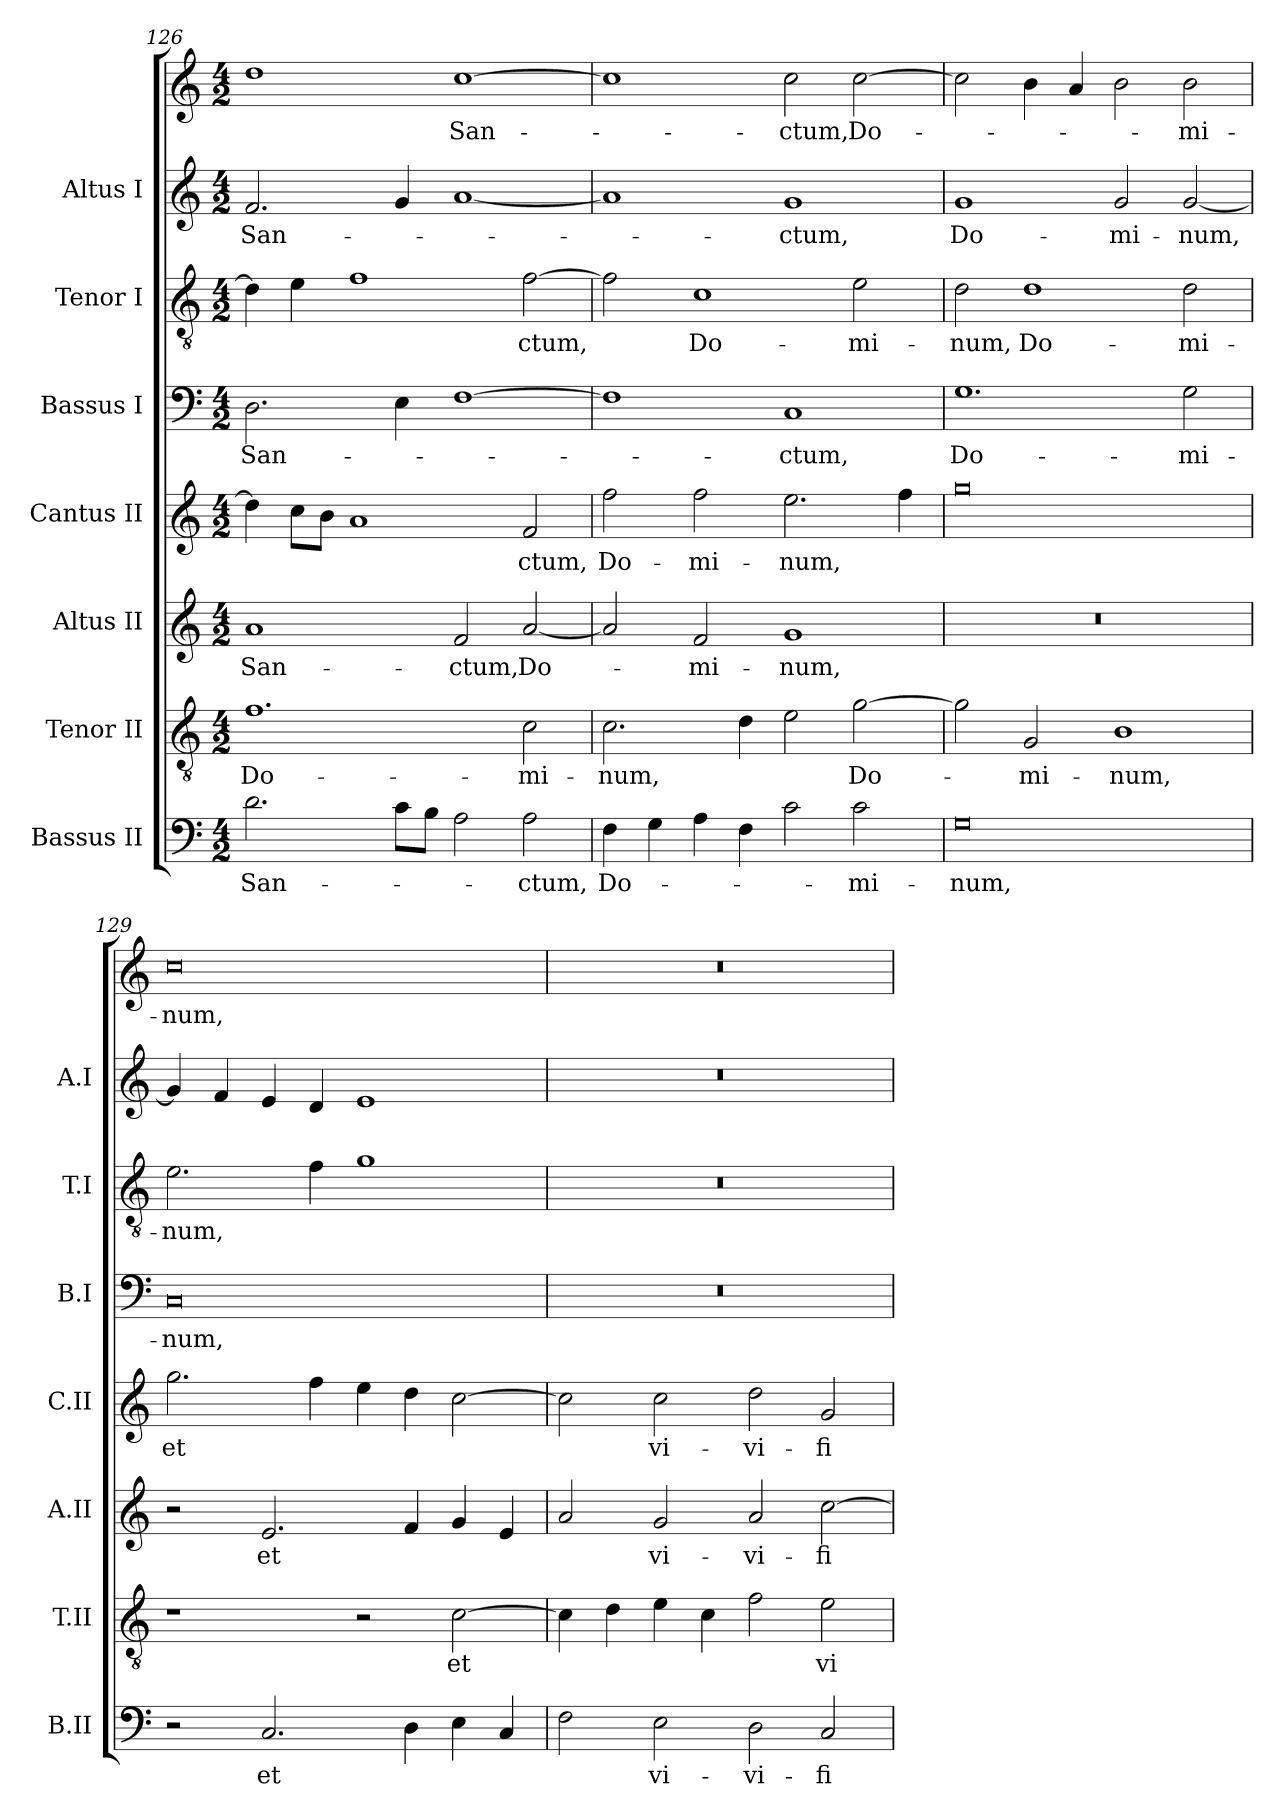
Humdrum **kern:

**kern	**text	**kern	**text	**kern	**text	**kern	**text	**kern	**text	**kern	**text	**kern	**text	**kern	**text
*part8	*part8	*part7	*part7	*part6	*part6	*part5	*part5	*part4	*part4	*part3	*part3	*part2	*part2	*part1	*part1
*staff8	*staff8	*staff7	*staff7	*staff6	*staff6	*staff5	*staff5	*staff4	*staff4	*staff3	*staff3	*staff2	*staff2	*staff1	*staff1
*I"Bassus II	*	*I"Tenor II	*	*I"Altus II	*	*I"Cantus II	*	*I"Bassus I	*	*I"Tenor I	*	*I"Altus I	*	*	*
*I'B.II	*	*I'T.II	*	*I'A.II	*	*I'C.II	*	*I'B.I	*	*I'T.I	*	*I'A.I	*	*	*
*clefF4	*	*clefGv2	*	*clefG2	*	*clefG2	*	*clefF4	*	*clefGv2	*	*clefG2	*	*clefG2	*
*	*	*ITrd7c12	*	*	*	*	*	*	*	*ITrd7c12	*	*	*	*	*
*k[]	*	*k[]	*	*k[]	*	*k[]	*	*k[]	*	*k[]	*	*k[]	*	*k[]	*
*C:	*	*C:	*	*C:	*	*C:	*	*C:	*	*C:	*	*C:	*	*C:	*
*M4/2	*	*M4/2	*	*M4/2	*	*M4/2	*	*M4/2	*	*M4/2	*	*M4/2	*	*M4/2	*
=126	=126	=126	=126	=126	=126	=126	=126	=126	=126	=126	=126	=126	=126	=126	=126
2.d\	San-	1.F\	Do-	1a/	San-	4dd\]	.	2.D\	San-	4D\]	.	2.f/	San-	1dd\	.
.	.	.	.	.	.	8cc\L	.	.	.	4E\	.	.	.	.	.
.	.	.	.	.	.	8b\J	.	.	.	.	.	.	.	.	.
.	.	.	.	.	.	1a/	.	.	.	1F\	.	.	.	.	.
8c\L	.	.	.	.	.	.	.	4E\	.	.	.	4g/	.	.	.
8B\J	.	.	.	.	.	.	.	.	.	.	.	.	.	.	.
2A\	.	.	.	2f/	-ctum,	.	.	[1F\	.	.	.	[1a/	.	[1cc\	San-
2A\	-ctum,	2C\	-mi-	[2a/	Do-	2f/	-ctum,	.	.	[2F\	-ctum,	.	.	.	.
=127	=127	=127	=127	=127	=127	=127	=127	=127	=127	=127	=127	=127	=127	=127	=127
4F\	Do-	2.C\	-num,	2a/]	.	2ff\	Do-	1F\]	.	2F\]	.	1a/]	.	1cc\]	.
4G\	.	.	.	.	.	.	.	.	.	.	.	.	.	.	.
4A\	.	.	.	2f/	-mi-	2ff\	-mi-	.	.	1C\	Do-	.	.	.	.
4F\	.	4D\	.	.	.	.	.	.	.	.	.	.	.	.	.
2c\	.	2E\	.	1g/	-num,	2.ee\	-num,	1C/	-ctum,	.	.	1g/	-ctum,	2cc\	-ctum,
2c\	-mi-	[2G\	Do-	.	.	.	.	.	.	2E\	-mi-	.	.	[2cc\	Do-
.	.	.	.	.	.	4ff\	.	.	.	.	.	.	.	.	.
=128	=128	=128	=128	=128	=128	=128	=128	=128	=128	=128	=128	=128	=128	=128	=128
0G\	-num,	2G\]	.	0r	.	0gg\	.	1.G\	Do-	2D\	-num,	1g/	Do-	2cc\]	.
.	.	2GG/	-mi-	.	.	.	.	.	.	1D\	Do-	.	.	4b\	.
.	.	.	.	.	.	.	.	.	.	.	.	.	.	4a/	.
.	.	1BB\	-num,	.	.	.	.	.	.	.	.	2g/	-mi-	2b\	.
.	.	.	.	.	.	.	.	2G\	-mi-	2D\	-mi-	[2g/	-num,	2b\	-mi-
=129	=129	=129	=129	=129	=129	=129	=129	=129	=129	=129	=129	=129	=129	=129	=129
2r	.	1r	.	2r	.	2.gg\	et	0C/	-num,	2.E\	-num,	4g/]	.	0cc\	-num,
.	.	.	.	.	.	.	.	.	.	.	.	4f/	.	.	.
2.C/	et	.	.	2.e/	et	.	.	.	.	.	.	4e/	.	.	.
.	.	.	.	.	.	4ff\	.	.	.	4F\	.	4d/	.	.	.
.	.	2r	.	.	.	4ee\	.	.	.	1G\	.	1e/	.	.	.
4D\	.	.	.	4f/	.	4dd\	.	.	.	.	.	.	.	.	.
4E\	.	[2C\	et	4g/	.	[2cc\	.	.	.	.	.	.	.	.	.
4C/	.	.	.	4e/	.	.	.	.	.	.	.	.	.	.	.
=130	=130	=130	=130	=130	=130	=130	=130	=130	=130	=130	=130	=130	=130	=130	=130
2F\	.	4C\]	.	2a/	.	2cc\]	.	0r	.	0r	.	0r	.	0r	.
.	.	4D\	.	.	.	.	.	.	.	.	.	.	.	.	.
2E\	vi-	4E\	.	2g/	vi-	2cc\	vi-	.	.	.	.	.	.	.	.
.	.	4C\	.	.	.	.	.	.	.	.	.	.	.	.	.
2D\	-vi-	2F\	.	2a/	-vi-	2dd\	-vi-	.	.	.	.	.	.	.	.
2C/	-fi-	2E\	vi-	[2cc\	-fi-	2g/	-fi-	.	.	.	.	.	.	.	.
=	=	=	=	=	=	=	=	=	=	=	=	=	=	=	=
*-	*-	*-	*-	*-	*-	*-	*-	*-	*-	*-	*-	*-	*-	*-	*-
